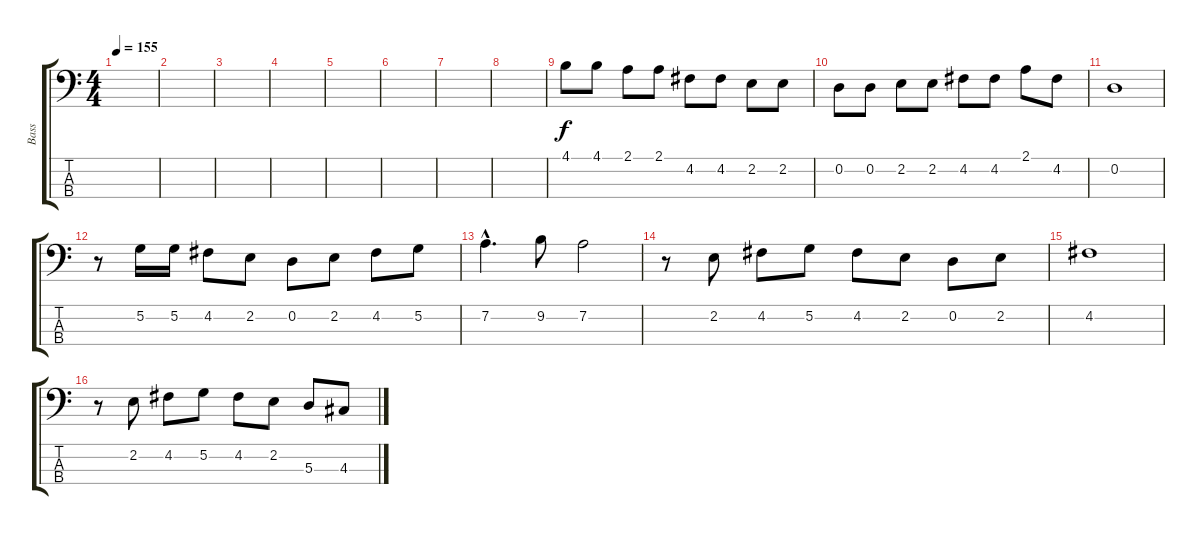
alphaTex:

\track ("Bass" "Bass") {instrument electricbasspick}
\staff {score tabs}
\tuning (G2 D2 A1 E1) {hide}
\ts (4 4)
\tempo 155
\clef f4
\ks c
|
|
|
|
|
|
|
|
4.1.8 4.1.8 2.1.8 2.1.8 4.2.8 4.2.8 2.2.8 2.2.8 |
0.2.8 0.2.8 2.2.8 2.2.8 4.2.8 4.2.8 2.1.8 4.2.8 |
0.2.1 |
r.8 5.2.16 5.2.16 4.2.8 2.2.8 0.2.8 2.2.8 4.2.8 5.2.8 |
7.2{hac}.4{d} 9.2.8 7.2.2 |
r.8 2.2.8 4.2.8 5.2.8 4.2.8 2.2.8 0.2.8 2.2.8 |
4.2.1 |
r.8 2.2.8 4.2.8 5.2.8 4.2.8 2.2.8 5.3.8 4.3.8
